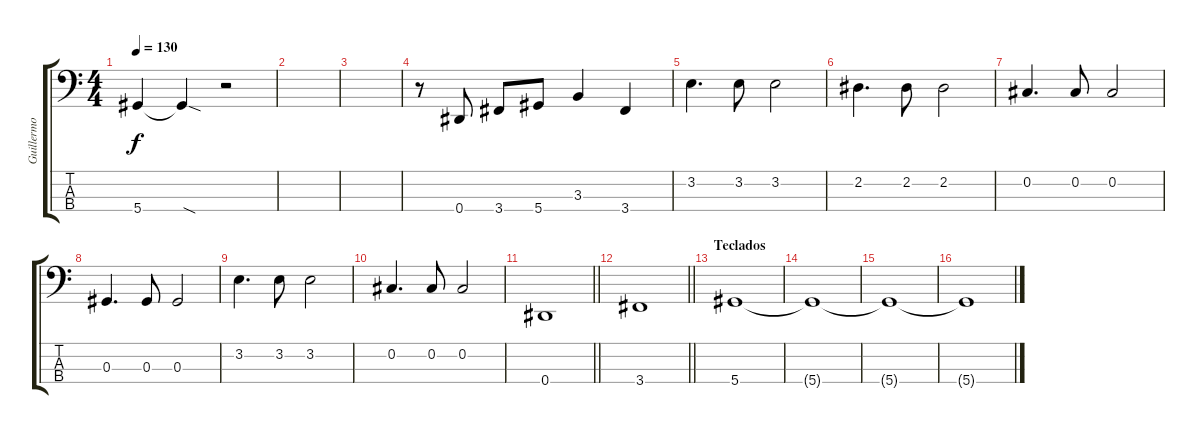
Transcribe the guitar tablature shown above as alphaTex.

\track ("Guillermo Sanchez" "Guillermo ") {instrument electricbassfinger}
\staff {score tabs}
\tuning (Gb2 Db2 Ab1 Eb1) {hide}
\ts (4 4)
\tempo 130
\clef f4
\ks c
5.4.4{dy f} 5.4{sod t}.4 r.2 |
|
|
r.8 0.4.8 3.4.8 5.4.8 3.3.4 3.4.4 |
3.2.4{d} 3.2.8 3.2.2 |
2.2.4{d} 2.2.8 2.2.2 |
0.2.4{d} 0.2.8 0.2.2 |
0.3.4{d} 0.3.8 0.3.2 |
3.2.4{d} 3.2.8 3.2.2 |
0.2.4{d} 0.2.8 0.2.2 |
\barLineRight lightlight
0.4.1 |
\barLineRight lightlight
3.4.1 |
\section ("" "Teclados")
5.4.1 |
5.4{t}.1 |
5.4{t}.1 |
5.4{t}.1
